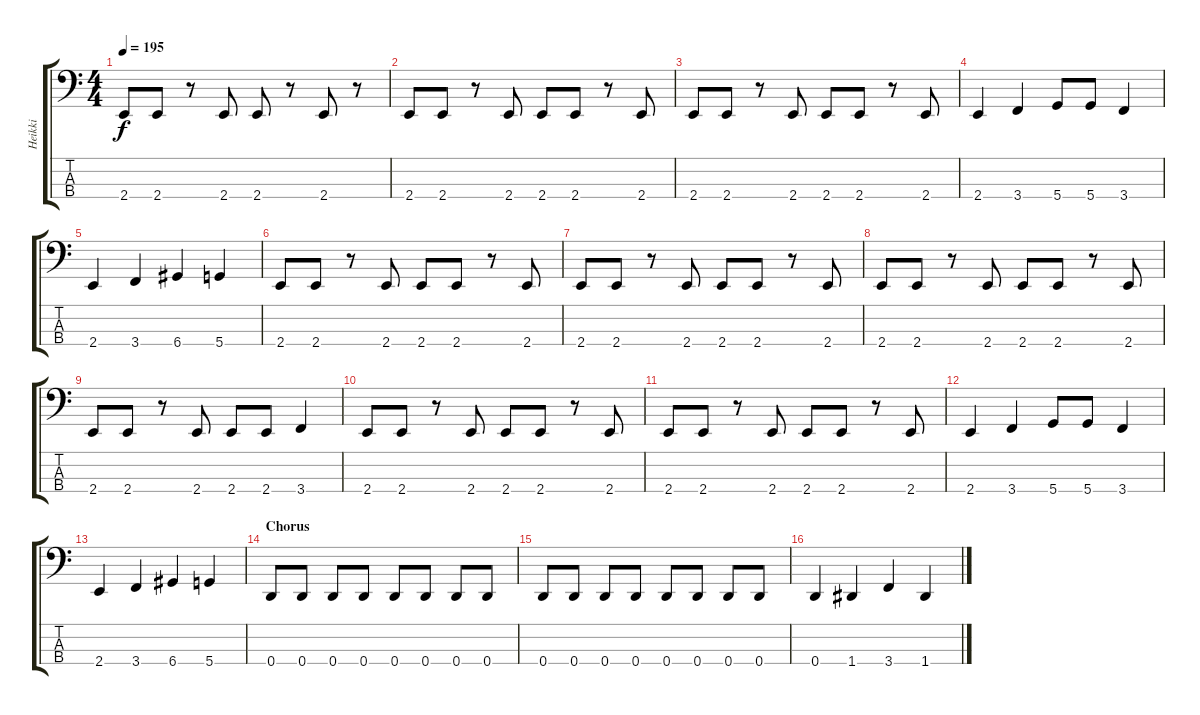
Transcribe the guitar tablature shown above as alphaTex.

\track ("Heikki" "Heikki") {instrument electricbassfinger}
\staff {score tabs}
\tuning (G2 D2 A1 D1) {hide}
\ts (4 4)
\tempo 195
\clef f4
\ks c
2.4.8{dy f} 2.4.8 r.8 2.4.8 2.4.8 r.8 2.4.8 r.8 |
2.4.8 2.4.8 r.8 2.4.8 2.4.8 2.4.8 r.8 2.4.8 |
2.4.8 2.4.8 r.8 2.4.8 2.4.8 2.4.8 r.8 2.4.8 |
2.4.4 3.4.4 5.4.8 5.4.8 3.4.4 |
2.4.4 3.4.4 6.4.4 5.4.4 |
2.4.8 2.4.8 r.8 2.4.8 2.4.8 2.4.8 r.8 2.4.8 |
2.4.8 2.4.8 r.8 2.4.8 2.4.8 2.4.8 r.8 2.4.8 |
2.4.8 2.4.8 r.8 2.4.8 2.4.8 2.4.8 r.8 2.4.8 |
2.4.8 2.4.8 r.8 2.4.8 2.4.8 2.4.8 3.4.4 |
2.4.8 2.4.8 r.8 2.4.8 2.4.8 2.4.8 r.8 2.4.8 |
2.4.8 2.4.8 r.8 2.4.8 2.4.8 2.4.8 r.8 2.4.8 |
2.4.4 3.4.4 5.4.8 5.4.8 3.4.4 |
2.4.4 3.4.4 6.4.4 5.4.4 |
\section ("" "Chorus")
0.4.8 0.4.8 0.4.8 0.4.8 0.4.8 0.4.8 0.4.8 0.4.8 |
0.4.8 0.4.8 0.4.8 0.4.8 0.4.8 0.4.8 0.4.8 0.4.8 |
0.4.4 1.4.4 3.4.4 1.4.4
